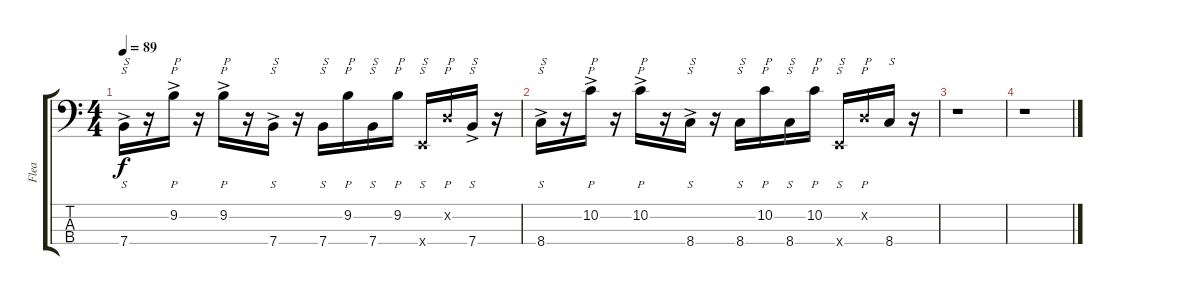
\track ("Flea" "Flea") {instrument electricbassfinger}
\staff {score tabs}
\tuning (G2 D2 A1 E1) {hide}
\ts (4 4)
\tempo 89
\clef f4
\ks c
7.4{ac}.16{s txt "S" dy f} r.16 9.2{ac}.16{p txt "P"} r.16 9.2{ac}.16{p txt "P"} r.16 7.4{ac}.16{s txt "S"} r.16 7.4.16{s txt "S"} 9.2.16{p txt "P"} 7.4.16{s txt "S"} 9.2.16{p txt "P"} 0.4{x}.16{s txt "S"} 0.2{x}.16{p txt "P"} 7.4{ac}.16{s txt "S"} r.16 |
8.4{ac}.16{s txt "S"} r.16 10.2{ac}.16{p txt "P"} r.16 10.2{ac}.16{p txt "P"} r.16 8.4{ac}.16{s txt "S"} r.16 8.4.16{s txt "S"} 10.2.16{p txt "P"} 8.4.16{s txt "S"} 10.2.16{p txt "P"} 0.4{x}.16{s txt "S"} 0.2{x}.16{p txt "P"} 8.4.16{txt "S"} r.16 |
r.1 |
r.1
